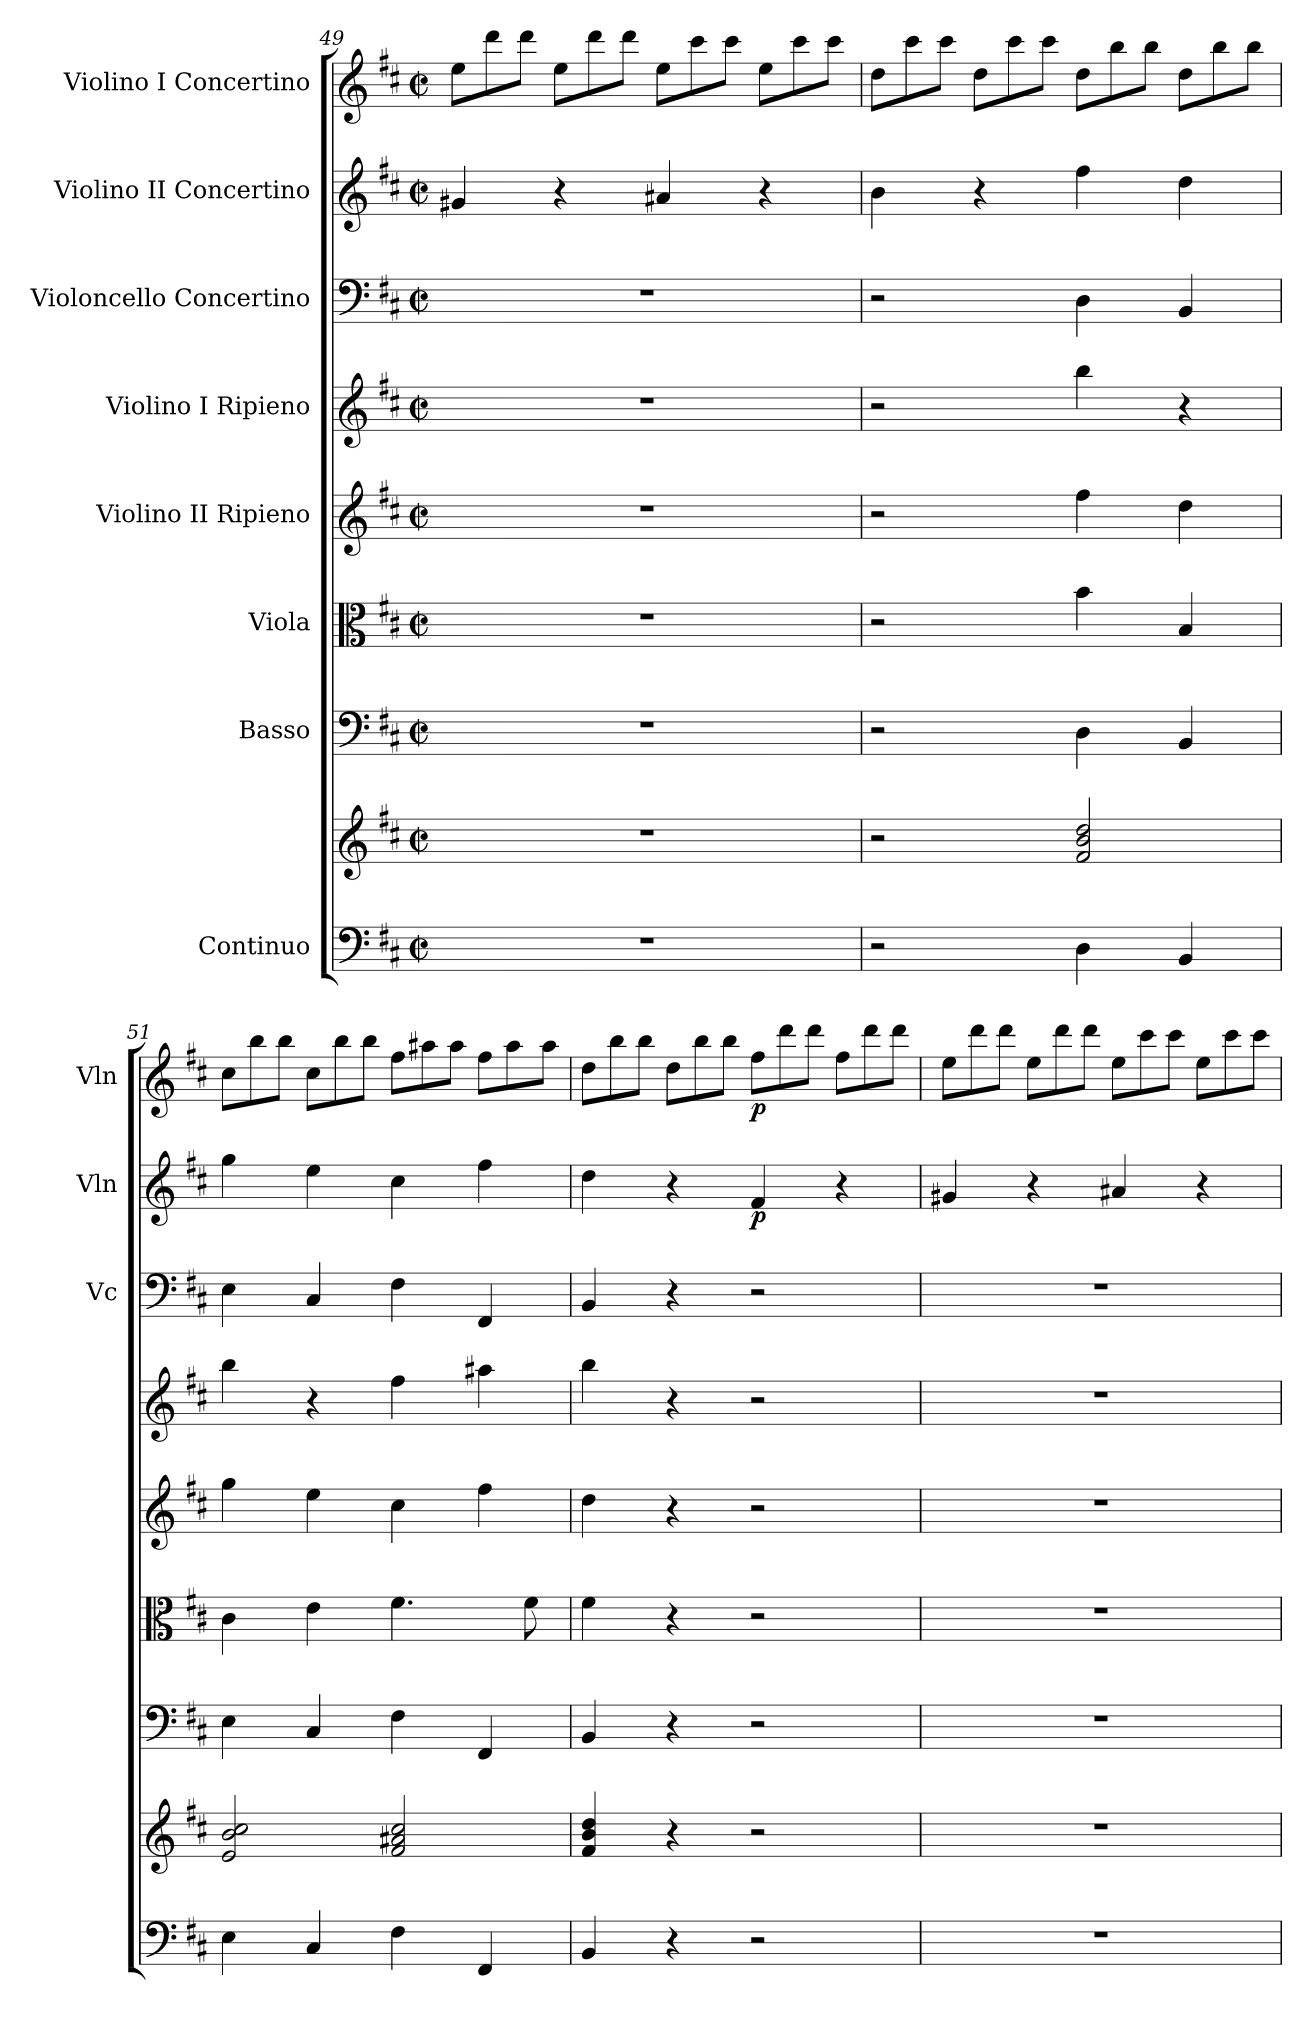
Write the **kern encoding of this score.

**kern	**kern	**kern	**kern	**kern	**kern	**kern	**kern	**dynam	**kern	**dynam
*part8	*part8	*part7	*part6	*part5	*part4	*part3	*part2	*part2	*part1	*part1
*staff9	*staff8	*staff7	*staff6	*staff5	*staff4	*staff3	*staff2	*staff2	*staff1	*staff1
*I"Continuo	*	*I"Basso	*I"Viola	*I"Violino II Ripieno	*I"Violino I Ripieno	*I"Violoncello Concertino	*I"Violino II Concertino	*	*I"Violino I Concertino	*
*	*	*	*	*	*	*I'Vc	*I'Vln	*	*I'Vln	*
*clefF4	*clefG2	*clefF4	*clefC3	*clefG2	*clefG2	*clefF4	*clefG2	*	*clefG2	*
*k[f#c#]	*k[f#c#]	*k[f#c#]	*k[f#c#]	*k[f#c#]	*k[f#c#]	*k[f#c#]	*k[f#c#]	*	*k[f#c#]	*
*M2/2	*M2/2	*M2/2	*M2/2	*M2/2	*M2/2	*M2/2	*M2/2	*	*M2/2	*
*met(c|)	*met(c|)	*met(c|)	*met(c|)	*met(c|)	*met(c|)	*met(c|)	*met(c|)	*	*met(c|)	*
*	*	*	*	*	*	*	*	*	*Xtuplet	*
=49	=49	=49	=49	=49	=49	=49	=49	=49	=49	=49
1r	1r	1r	1r	1r	1r	1r	4g#X/	.	12ee\L	.
.	.	.	.	.	.	.	.	.	12ddd\	.
.	.	.	.	.	.	.	.	.	12ddd\J	.
.	.	.	.	.	.	.	4r	.	12ee\L	.
.	.	.	.	.	.	.	.	.	12ddd\	.
.	.	.	.	.	.	.	.	.	12ddd\J	.
.	.	.	.	.	.	.	4a#X/	.	12ee\L	.
.	.	.	.	.	.	.	.	.	12ccc#\	.
.	.	.	.	.	.	.	.	.	12ccc#\J	.
.	.	.	.	.	.	.	4r	.	12ee\L	.
.	.	.	.	.	.	.	.	.	12ccc#\	.
.	.	.	.	.	.	.	.	.	12ccc#\J	.
!!LO:LB:g=z
=50	=50	=50	=50	=50	=50	=50	=50	=50	=50	=50
2r	2r	2r	2r	2r	2r	2r	4b\	.	12dd\L	.
.	.	.	.	.	.	.	.	.	12ccc#\	.
.	.	.	.	.	.	.	.	.	12ccc#\J	.
.	.	.	.	.	.	.	4r	.	12dd\L	.
.	.	.	.	.	.	.	.	.	12ccc#\	.
.	.	.	.	.	.	.	.	.	12ccc#\J	.
4D\	2f#/ 2b/ 2dd/	4D\	4b\	4ff#\	4bb\	4D\	4ff#\	.	12dd\L	.
.	.	.	.	.	.	.	.	.	12bb\	.
.	.	.	.	.	.	.	.	.	12bb\J	.
4BB/	.	4BB/	4B/	4dd\	4r	4BB/	4dd\	.	12dd\L	.
.	.	.	.	.	.	.	.	.	12bb\	.
.	.	.	.	.	.	.	.	.	12bb\J	.
=51	=51	=51	=51	=51	=51	=51	=51	=51	=51	=51
4E\	2e/ 2b/ 2cc#/	4E\	4c#\	4gg\	4bb\	4E\	4gg\	.	12cc#\L	.
.	.	.	.	.	.	.	.	.	12bb\	.
.	.	.	.	.	.	.	.	.	12bb\J	.
4C#/	.	4C#/	4e\	4ee\	4r	4C#/	4ee\	.	12cc#\L	.
.	.	.	.	.	.	.	.	.	12bb\	.
.	.	.	.	.	.	.	.	.	12bb\J	.
4F#\	2f#/ 2a#X/ 2cc#/	4F#\	4.f#\	4cc#\	4ff#\	4F#\	4cc#\	.	12ff#\L	.
.	.	.	.	.	.	.	.	.	12aa#X\	.
.	.	.	.	.	.	.	.	.	12aa#\J	.
4FF#/	.	4FF#/	.	4ff#\	4aa#X\	4FF#/	4ff#\	.	12ff#\L	.
.	.	.	.	.	.	.	.	.	12aa#\	.
.	.	.	8f#\	.	.	.	.	.	.	.
.	.	.	.	.	.	.	.	.	12aa#\J	.
=52	=52	=52	=52	=52	=52	=52	=52	=52	=52	=52
4BB/	4f#/ 4b/ 4dd/	4BB/	4f#\	4dd\	4bb\	4BB/	4dd\	.	12dd\L	.
.	.	.	.	.	.	.	.	.	12bb\	.
.	.	.	.	.	.	.	.	.	12bb\J	.
4r	4r	4r	4r	4r	4r	4r	4r	.	12dd\L	.
.	.	.	.	.	.	.	.	.	12bb\	.
.	.	.	.	.	.	.	.	.	12bb\J	.
!	!	!	!	!	!	!	!	!LO:DY:b	!	!LO:DY:b
2r	2r	2r	2r	2r	2r	2r	4f#/	p	12ff#\L	p
.	.	.	.	.	.	.	.	.	12ddd\	.
.	.	.	.	.	.	.	.	.	12ddd\J	.
.	.	.	.	.	.	.	4r	.	12ff#\L	.
.	.	.	.	.	.	.	.	.	12ddd\	.
.	.	.	.	.	.	.	.	.	12ddd\J	.
=53	=53	=53	=53	=53	=53	=53	=53	=53	=53	=53
1r	1r	1r	1r	1r	1r	1r	4g#X/	.	12ee\L	.
.	.	.	.	.	.	.	.	.	12ddd\	.
.	.	.	.	.	.	.	.	.	12ddd\J	.
.	.	.	.	.	.	.	4r	.	12ee\L	.
.	.	.	.	.	.	.	.	.	12ddd\	.
.	.	.	.	.	.	.	.	.	12ddd\J	.
.	.	.	.	.	.	.	4a#X/	.	12ee\L	.
.	.	.	.	.	.	.	.	.	12ccc#\	.
.	.	.	.	.	.	.	.	.	12ccc#\J	.
.	.	.	.	.	.	.	4r	.	12ee\L	.
.	.	.	.	.	.	.	.	.	12ccc#\	.
.	.	.	.	.	.	.	.	.	12ccc#\J	.
=	=	=	=	=	=	=	=	=	=	=
*-	*-	*-	*-	*-	*-	*-	*-	*-	*-	*-
